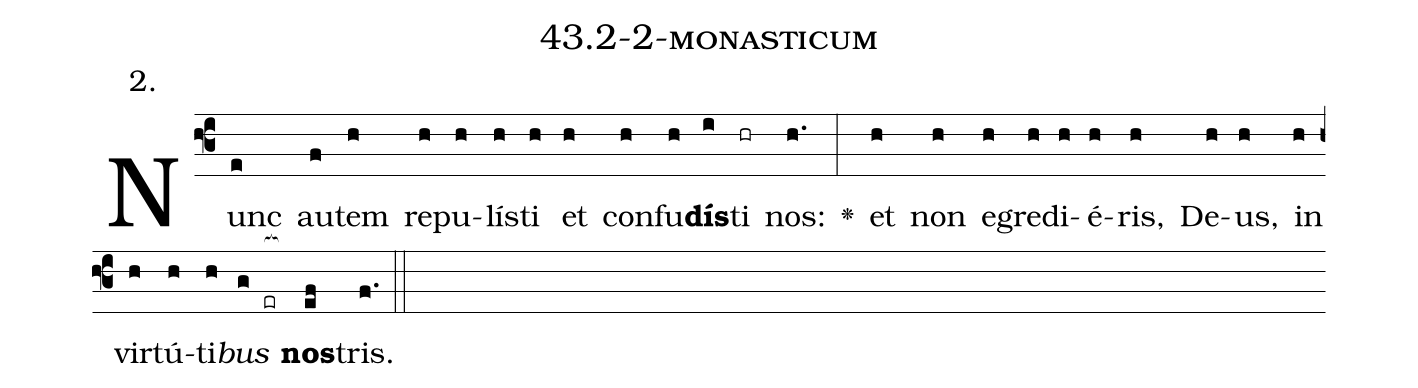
name: 43.2-2-monasticum;
annotation: 2.;
%%
(f3)Nunc(e) au(f)tem(h) re(h)pu(h)lís(h)ti(h) et(h) con(h)fu(h)<b>dís</b>(i)ti(hr) nos:(h.) <v>\greheightstar</v>(:) et(h) non(h) e(h)gre(h)di(h)é(h)ris,(h) De(h)us,(h) in(h) vir(h)tú(h)ti(h)<i>bus</i>(g er[ocb:1{]) <b>nos</b>(ef[ocb:0}])tris.(f.) (::)


%E(h) u(h) o(h) u(g) a(ef) e.(f.) (::)
